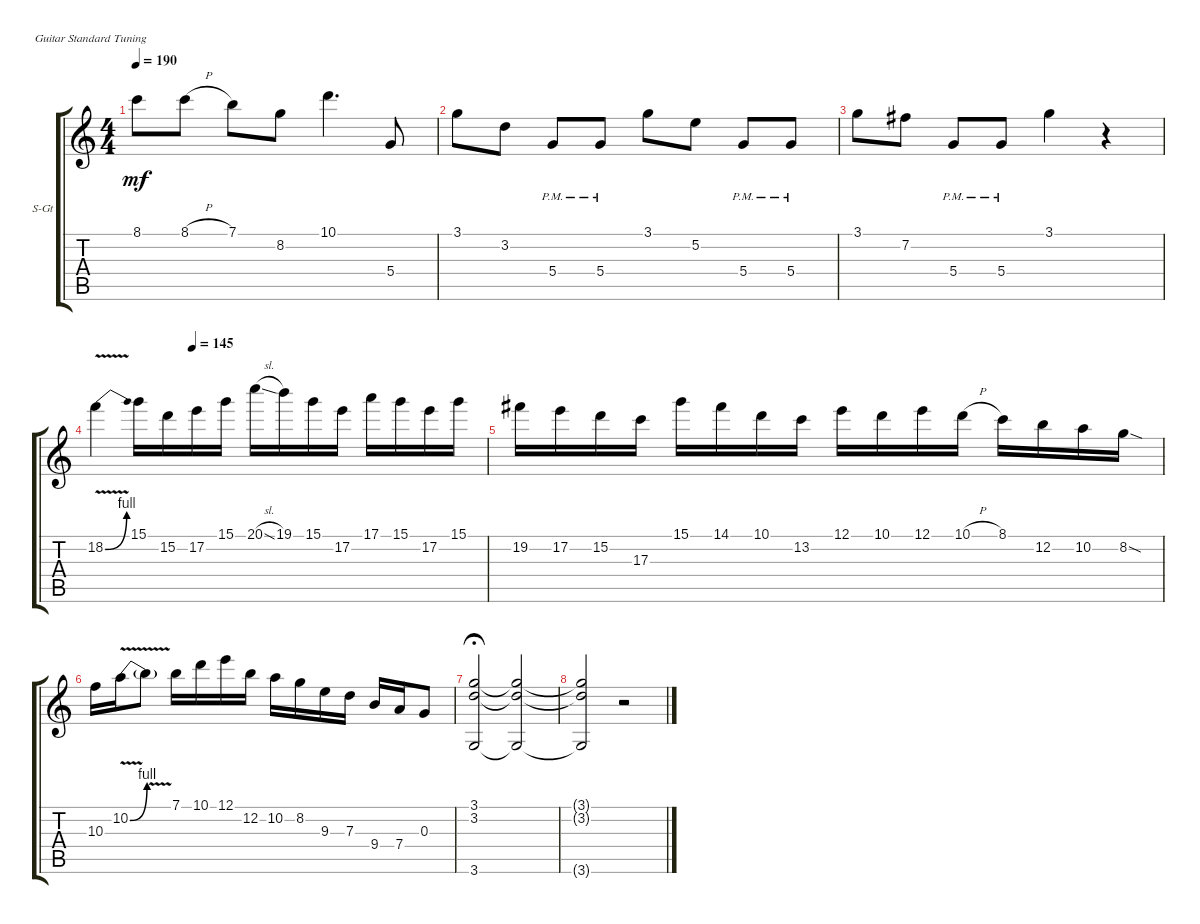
\defaultSystemsLayout 4
\bracketExtendMode groupsimilarinstruments
\firstSystemTrackNameOrientation horizontal
\otherSystemsTrackNameOrientation horizontal
\track ("Steel Guitar" "S-Gt") {instrument acousticguitarsteel}
\staff {score tabs}
\tuning (E4 B3 G3 D3 A2 E2)
\ts (4 4)
\tempo 190
\clef g2
\ks c
8.1.8{dy mf} 8.1{h}.8 7.1.8 8.2.8 10.1.4{d} 5.4.8 |
3.1.8 3.2.8 5.4{pm}.8 5.4{pm}.8 3.1.8 5.2.8 5.4{pm}.8 5.4{pm}.8 |
3.1.8 7.2.8 5.4{pm}.8 5.4{pm}.8 3.1.4 r.4 |
\tempo (145 0.25)
18.2{be (bend 0 0 15 4) v}.4 15.1.16 15.2.16 17.2.16 15.1.16 20.1{sl}.16 19.1.16 15.1.16 17.2.16 17.1.16 15.1.16 17.2.16 15.1.16 |
19.2.16 17.2.16 15.2.16 17.3.16 15.1.16 14.1.16 10.1.16 13.2.16 12.1.16 10.1.16 12.1.16 10.1{h}.16 8.1.16 12.2.16 10.2.16 8.2{sod}.16 |
10.3.16 10.2{be (bend 0 0 15 4) v}.16 10.2{v t}.8 7.1.16 10.1.16 12.1.16 12.2.16 10.2.16 8.2.16 9.3.16 7.3.16 9.4.16 7.4.16 0.3.8 |
(3.6 3.2 3.1).2{fermata (medium 0.82)} (3.6{t} 3.2{t} 3.1{t}).2 |
(3.6{t} 3.2{t} 3.1{t}).2 r.2
